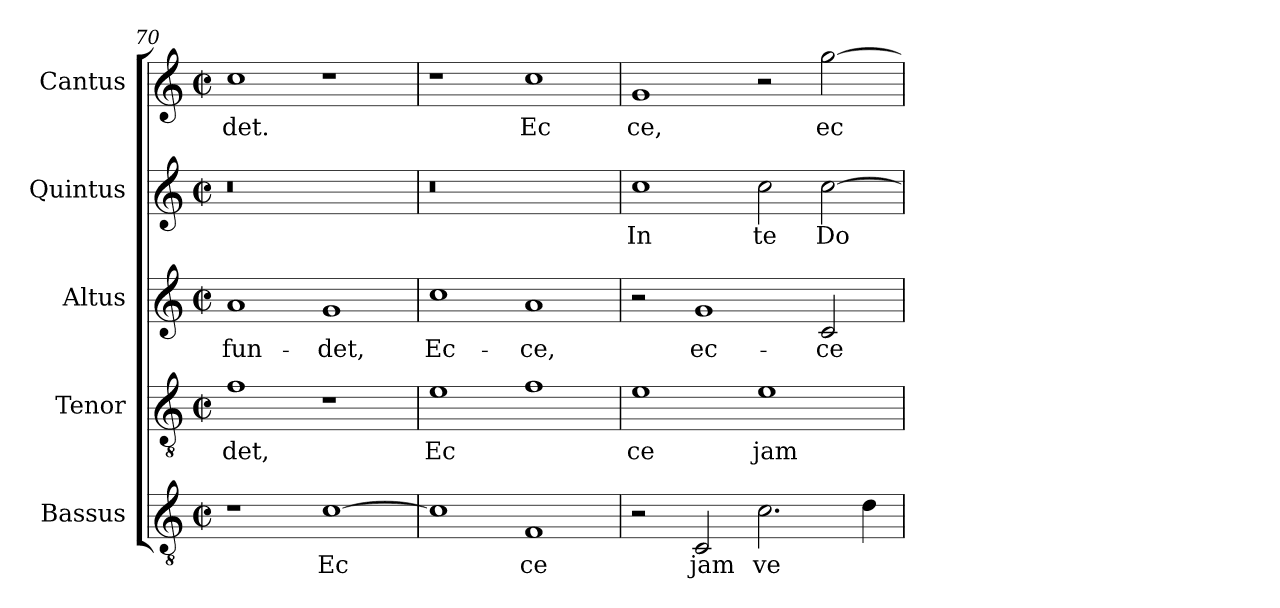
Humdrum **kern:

**kern	**text	**kern	**text	**kern	**text	**kern	**text	**kern	**text
*part5	*part5	*part4	*part4	*part3	*part3	*part2	*part2	*part1	*part1
*staff5	*staff5	*staff4	*staff4	*staff3	*staff3	*staff2	*staff2	*staff1	*staff1
*I"Bassus	*	*I"Tenor	*	*I"Altus	*	*I"Quintus	*	*I"Cantus	*
*clefGv2	*	*clefGv2	*	*clefG2	*	*clefG2	*	*clefG2	*
*	*	*	*	*k[]	*	*	*	*	*
*	*	*	*	*C:	*	*	*	*	*
*M2/2	*	*M2/2	*	*M2/2	*	*M2/2	*	*M2/2	*
*met(c|)	*	*met(c|)	*	*met(c|)	*	*met(c|)	*	*met(c|)	*
=70	=70	=70	=70	=70	=70	=70	=70	=70	=70
!	!	!	!LO:LY:b:cj	!	!LO:LY:b:cj	!	!	!	!LO:LY:b:cj
1r	.	1f	det,	1a	-fun-	0r	.	1cc	det.
!	!LO:LY:b:cj	!	!	!	!LO:LY:b:cj	!	!	!	!
[>1c	Ec	1r	.	1g	-det,	.	.	1r	.
=71	=71	=71	=71	=71	=71	=71	=71	=71	=71
!	!	!	!LO:LY:b:cj	!	!LO:LY:b:cj	!	!	!	!
1c]	.	1e	Ec	1cc	Ec-	0r	.	1r	.
!	!LO:LY:b:cj	!	!	!	!LO:LY:b:cj	!	!	!	!LO:LY:b:cj
1F	ce	1f	.	1a	-ce,	.	.	1cc	Ec
=72	=72	=72	=72	=72	=72	=72	=72	=72	=72
!	!	!	!LO:LY:b:cj	!	!	!	!LO:LY:b:cj	!	!LO:LY:b:cj
2r	.	1e	ce	2r	.	1cc	In	1g	ce,
!	!LO:LY:b:cj	!	!	!	!LO:LY:b:cj	!	!	!	!
2C/	jam	.	.	1g	ec-	.	.	.	.
!	!LO:LY:b:cj	!	!LO:LY:b:cj	!	!	!	!LO:LY:b:cj	!	!
2.c\	ve	1e	jam	.	.	2cc\	te	2r	.
!	!	!	!	!	!LO:LY:b:cj	!	!LO:LY:b	!	!LO:LY:b:cj
.	.	.	.	2c/	-ce	[>2cc\	Do	[>2gg\	ec
4d\	.	.	.	.	.	.	.	.	.
=	=	=	=	=	=	=	=	=	=
*-	*-	*-	*-	*-	*-	*-	*-	*-	*-
